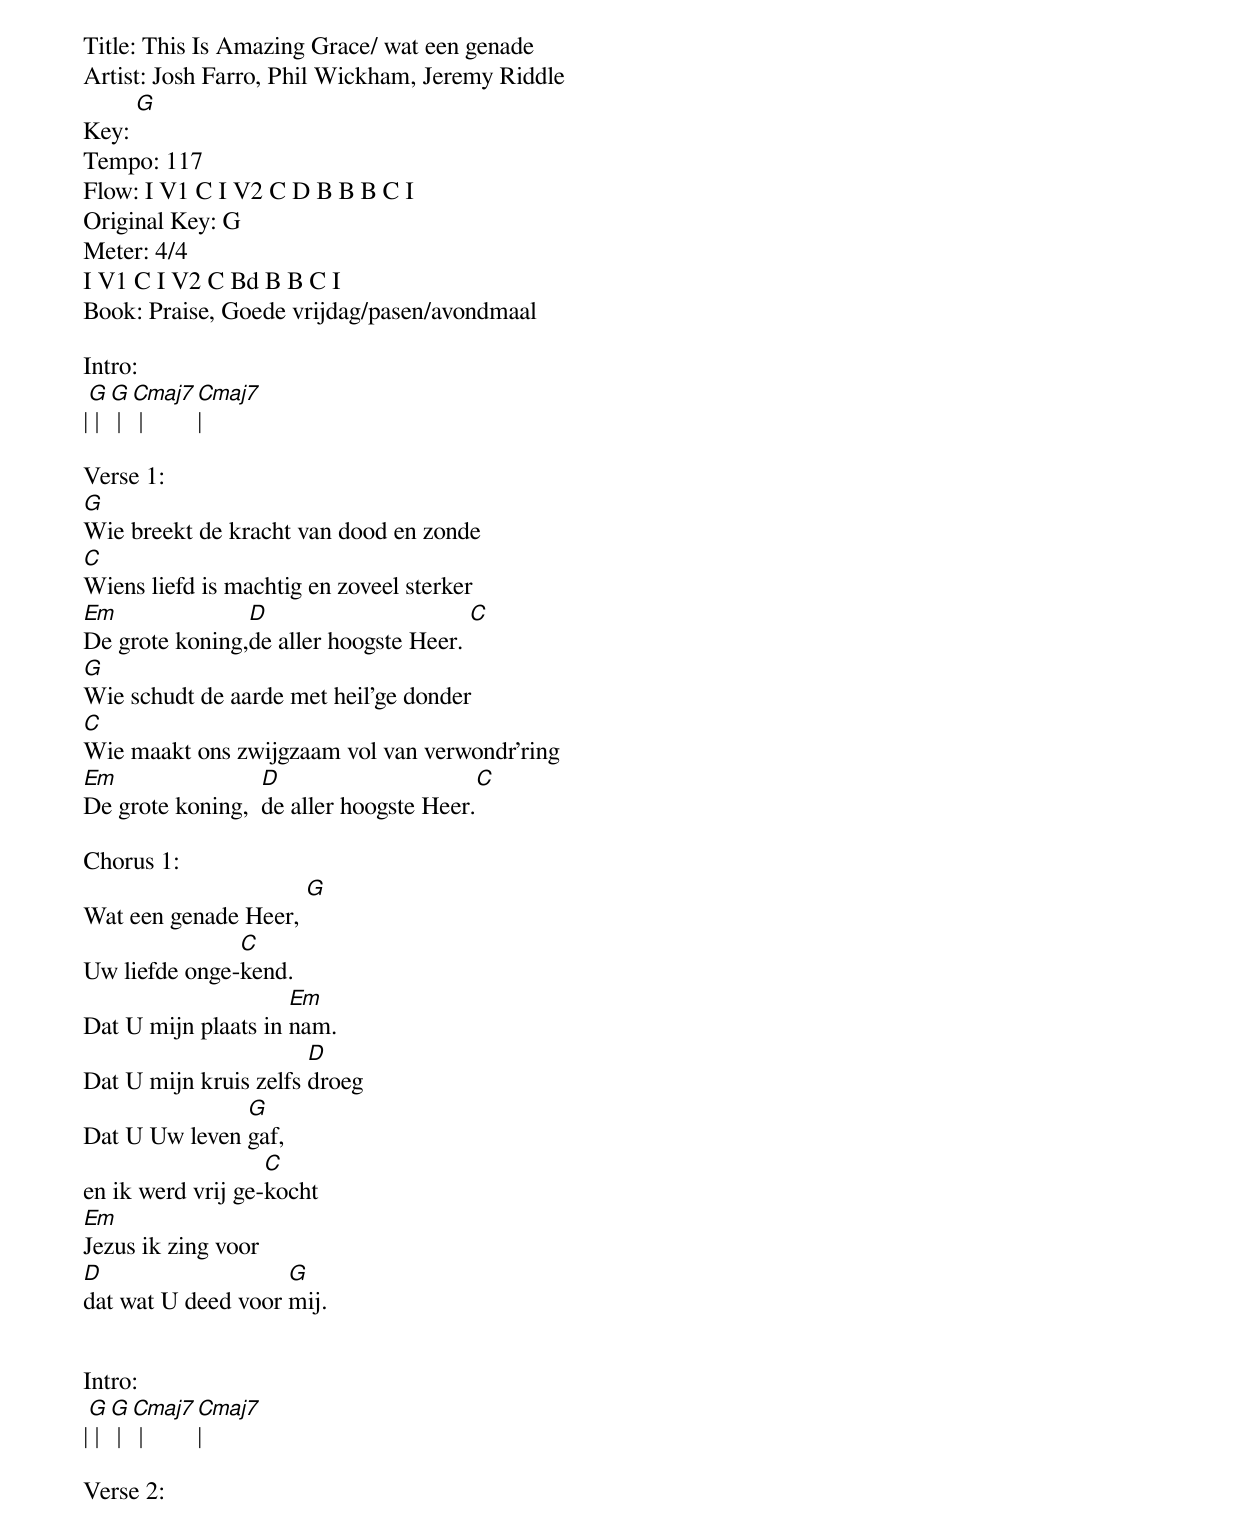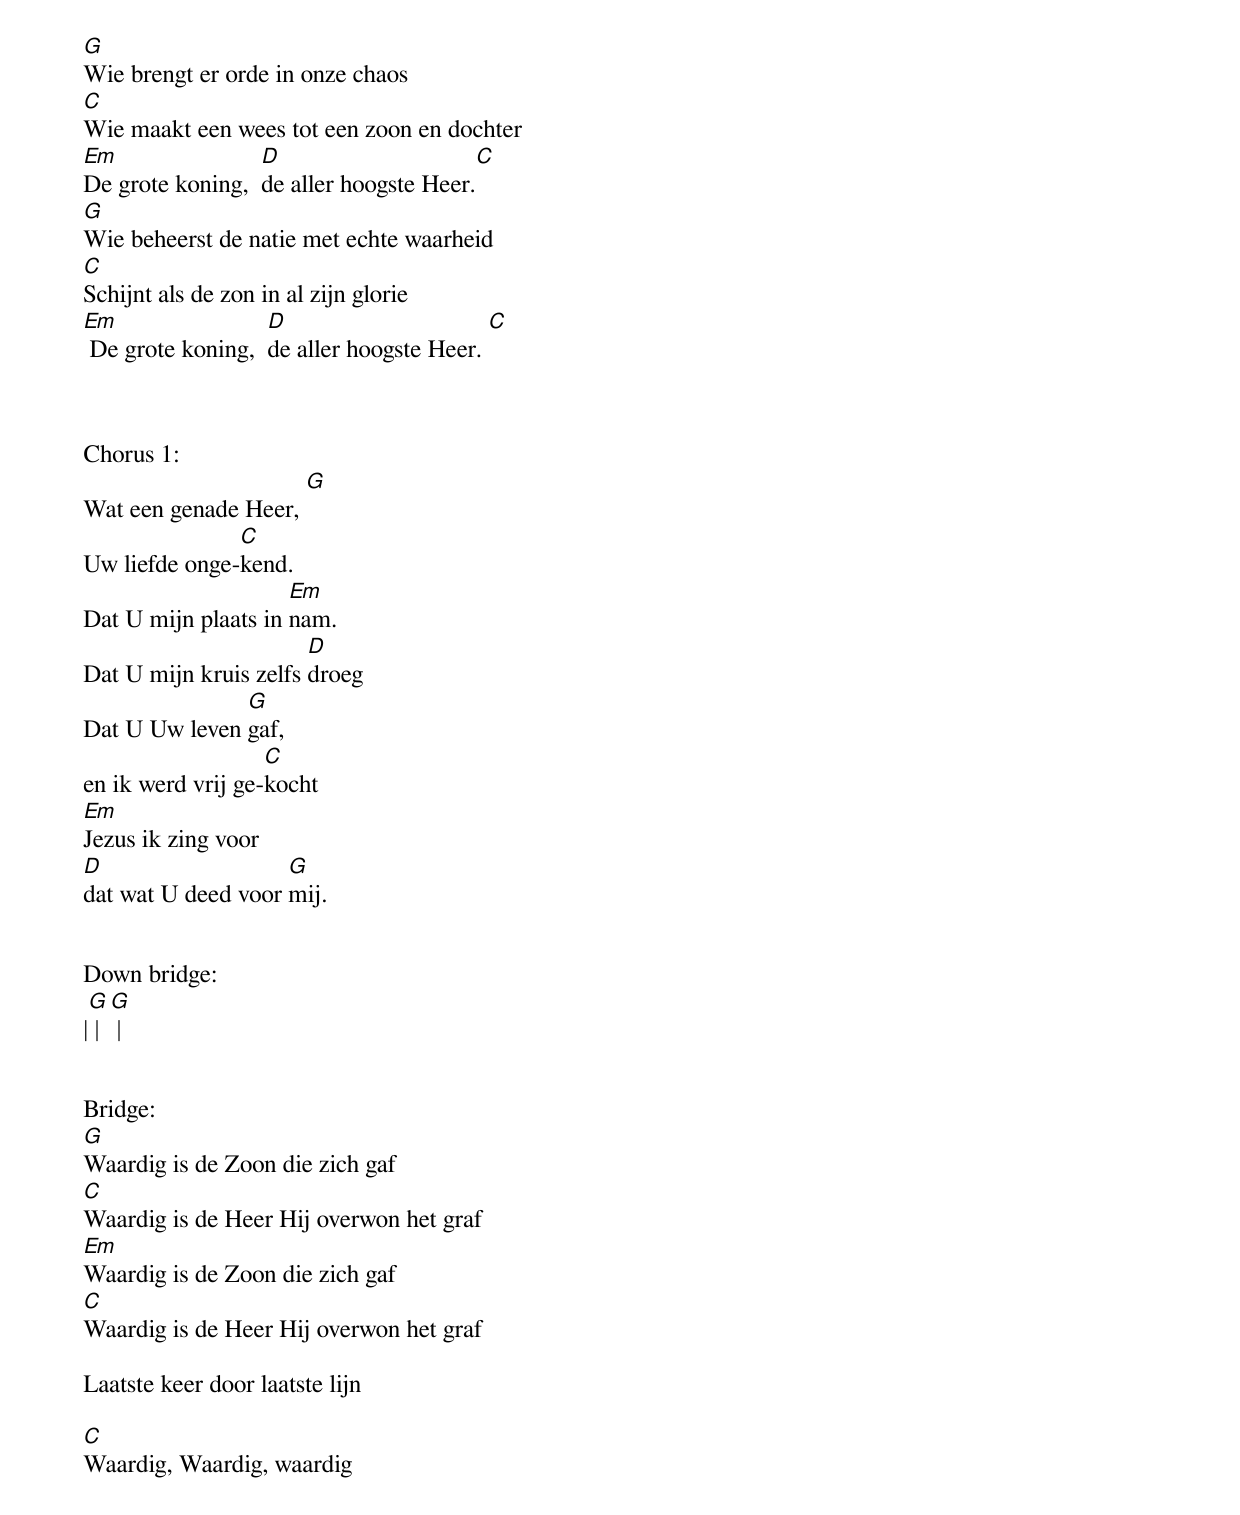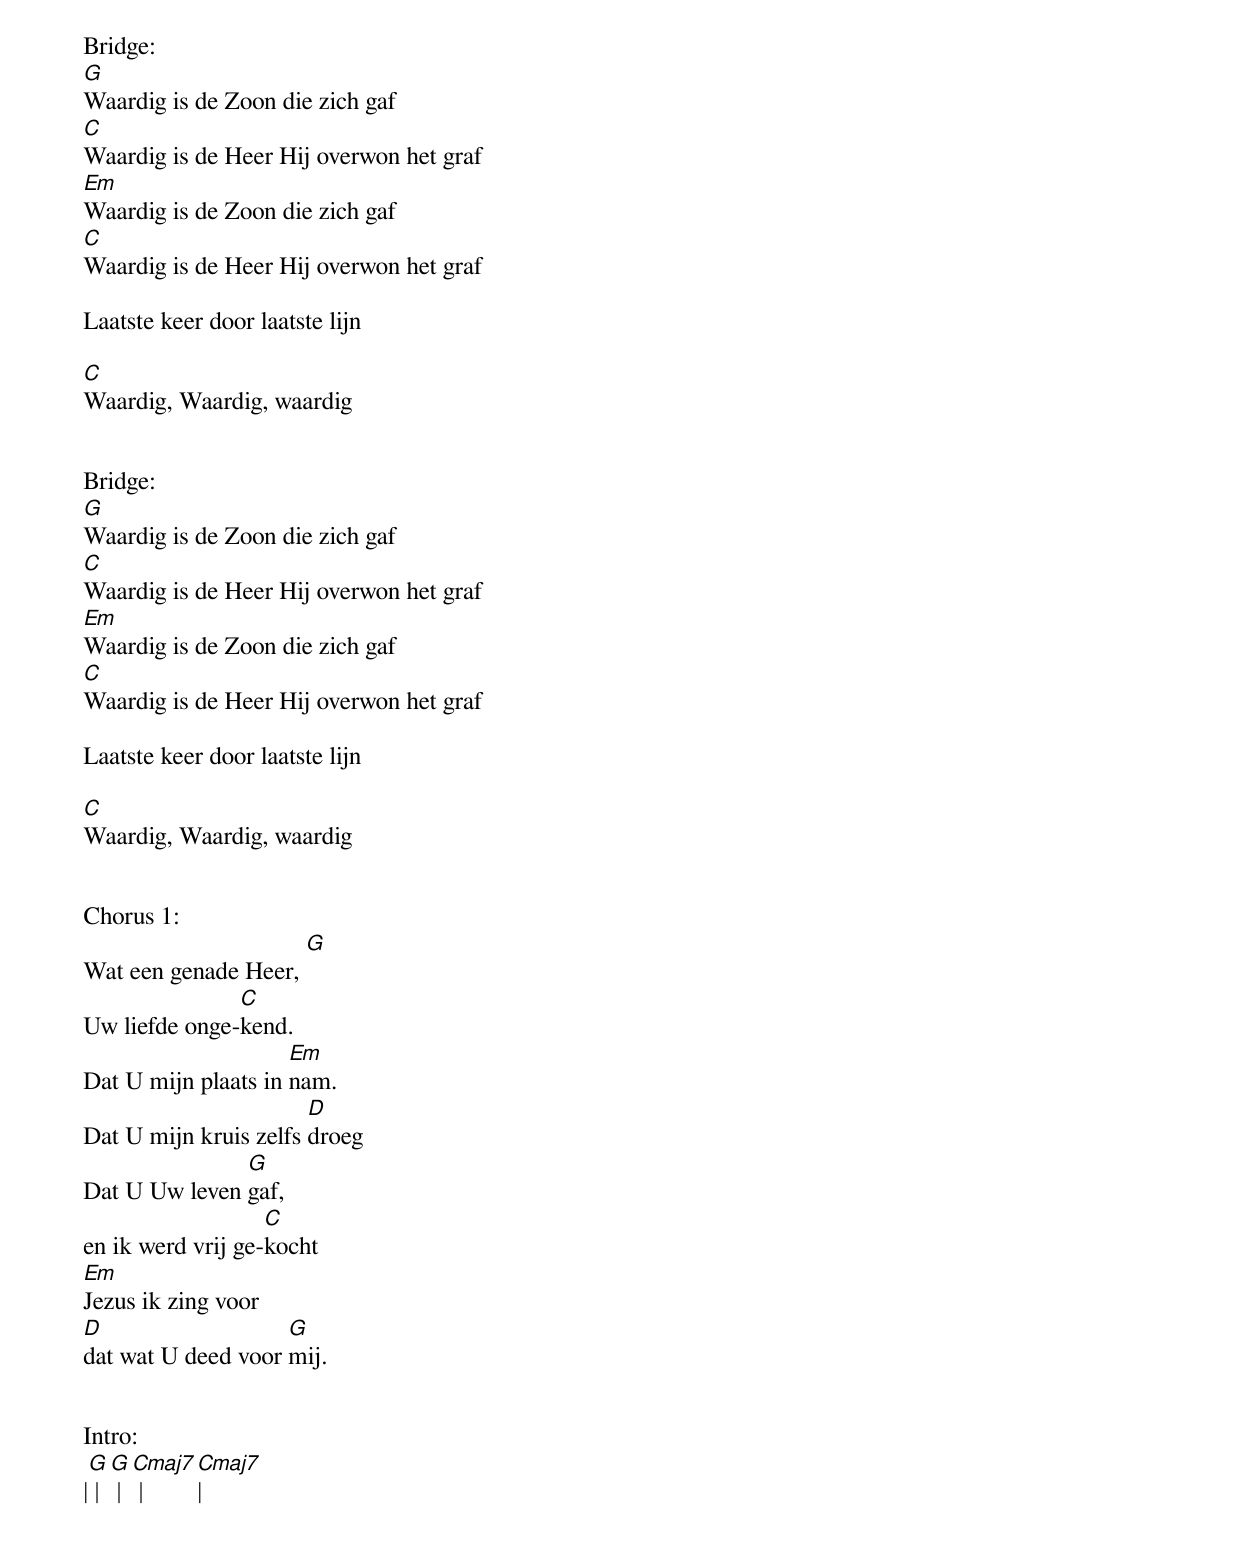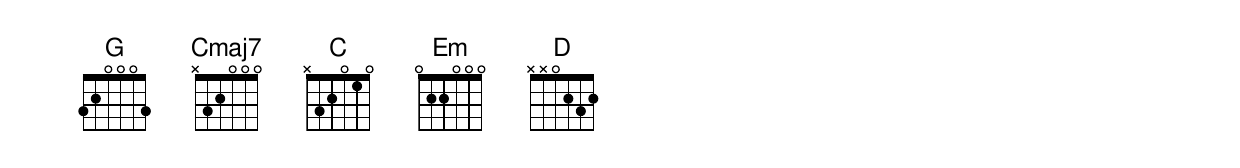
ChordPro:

Title: This Is Amazing Grace/ wat een genade
Artist: Josh Farro, Phil Wickham, Jeremy Riddle
Key: [G]
Tempo: 117
Flow: I V1 C I V2 C D B B B C I
Original Key: G
Meter: 4/4
I V1 C I V2 C Bd B B C I
Book: Praise, Goede vrijdag/pasen/avondmaal

Intro:
|[G] | [G] | [Cmaj7] | [Cmaj7]|

Verse 1:
[G]Wie breekt de kracht van dood en zonde
[C]Wiens liefd is machtig en zoveel sterker
[Em]De grote koning,[D]de aller hoogste Heer. [C]
[G]Wie schudt de aarde met heil’ge donder
[C]Wie maakt ons zwijgzaam vol van verwondr’ring
[Em]De grote koning,  [D]de aller hoogste Heer.[C]

Chorus 1:
Wat een genade Heer, [G]
Uw liefde onge-[C]kend.
Dat U mijn plaats in [Em]nam.
Dat U mijn kruis zelfs [D]droeg
Dat U Uw leven [G]gaf,
en ik werd vrij ge-[C]kocht
[Em]Jezus ik zing voor
[D]dat wat U deed voor [G]mij.


Intro:
|[G] | [G] | [Cmaj7] | [Cmaj7]|

Verse 2:
[G]Wie brengt er orde in onze chaos
[C]Wie maakt een wees tot een zoon en dochter
[Em]De grote koning,  [D]de aller hoogste Heer.[C]
[G]Wie beheerst de natie met echte waarheid
[C]Schijnt als de zon in al zijn glorie
[Em] De grote koning,  [D]de aller hoogste Heer. [C]



Chorus 1:
Wat een genade Heer, [G]
Uw liefde onge-[C]kend.
Dat U mijn plaats in [Em]nam.
Dat U mijn kruis zelfs [D]droeg
Dat U Uw leven [G]gaf,
en ik werd vrij ge-[C]kocht
[Em]Jezus ik zing voor
[D]dat wat U deed voor [G]mij.


Down bridge:
|[G] | [G] |


Bridge:
[G]Waardig is de Zoon die zich gaf
[C]Waardig is de Heer Hij overwon het graf
[Em]Waardig is de Zoon die zich gaf
[C]Waardig is de Heer Hij overwon het graf

Laatste keer door laatste lijn

[C]Waardig, Waardig, waardig


Bridge:
[G]Waardig is de Zoon die zich gaf
[C]Waardig is de Heer Hij overwon het graf
[Em]Waardig is de Zoon die zich gaf
[C]Waardig is de Heer Hij overwon het graf

Laatste keer door laatste lijn

[C]Waardig, Waardig, waardig


Bridge:
[G]Waardig is de Zoon die zich gaf
[C]Waardig is de Heer Hij overwon het graf
[Em]Waardig is de Zoon die zich gaf
[C]Waardig is de Heer Hij overwon het graf

Laatste keer door laatste lijn

[C]Waardig, Waardig, waardig


Chorus 1:
Wat een genade Heer, [G]
Uw liefde onge-[C]kend.
Dat U mijn plaats in [Em]nam.
Dat U mijn kruis zelfs [D]droeg
Dat U Uw leven [G]gaf,
en ik werd vrij ge-[C]kocht
[Em]Jezus ik zing voor
[D]dat wat U deed voor [G]mij.


Intro:
|[G] | [G] | [Cmaj7] | [Cmaj7]|
